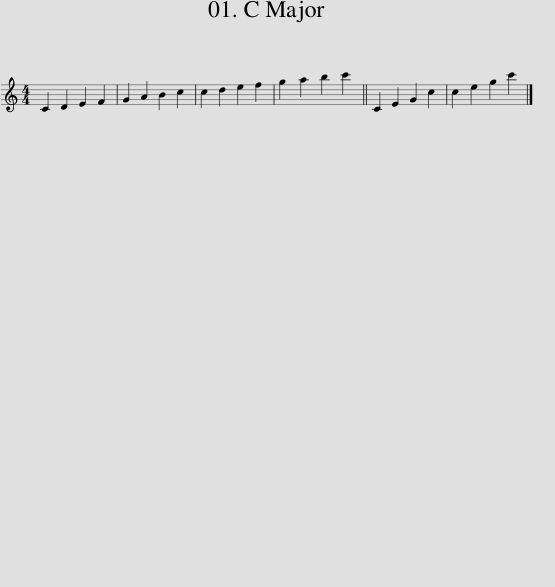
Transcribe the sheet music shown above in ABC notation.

X:1
L:1/8
M:4/4
I:linebreak $
K:C
V:1 treble
V:1
 C2 D2 E2 F2 | G2 A2 B2 c2 | c2 d2 e2 f2 | g2 a2 b2 c'2 || C2 E2 G2 c2 | %5
 c2 e2 g2 c'2 |] %6
